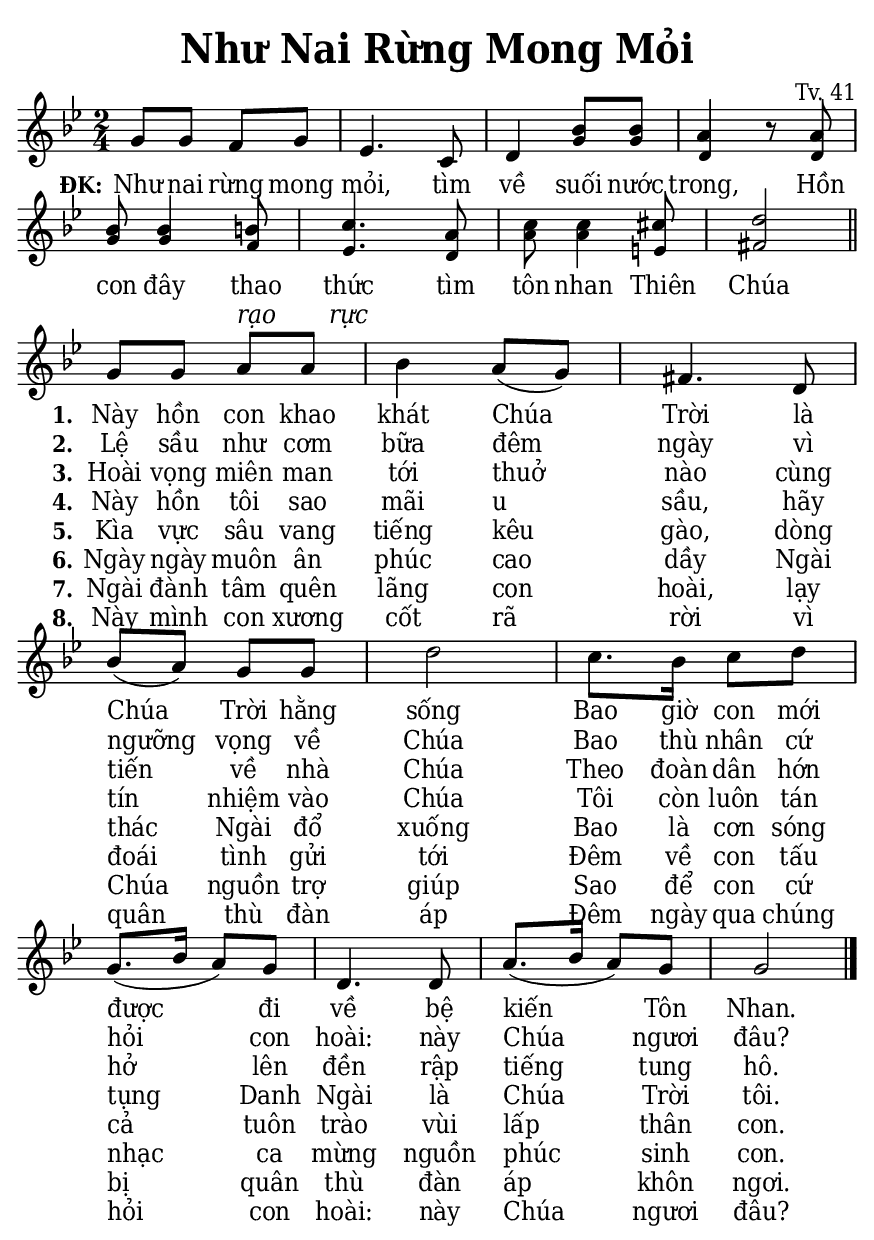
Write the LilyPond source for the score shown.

% Cài đặt chung\
\version "2.22.1"
\include "english.ly"

\header {
  title = \markup { \fontsize #1 "Như Nai Rừng Mong Mỏi" }
  composer = "Tv. 41"
  %arranger = "Lm. Kim Long"
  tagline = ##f
}

% Nhạc phiên khúc
nhacPhienKhucSop = \relative c'' {
  g8 g f g |
  ef4. c8 |
  d4 bf'8 bf |
  a4 r8 a |
  bf bf4 b!8 |
  c4. a8 |
  c c4 cs8 |
  d2 \bar "||" \break
  
  g,8 g a a |
  bf4 a8 (g) |
  fs4. d8 |
  bf' (a) g g |
  d'2 |
  c8. bf16 c8 d |
  g,8. (bf16 a8) g |
  d4. d8 |
  a'8. (bf16 a8) g |
  g2 \bar "|."
}

nhacPhienKhucAlto = \relative c'' {
  g8 g f g |
  ef4. c8 |
  d4 g8 g |
  d4 r8 d |
  g g4 f8 |
  ef4. d8 |
  a' a4 e!8 |
  fs2
}

% Lời phiên khúc
loiPhienKhucSop = \lyrics {
  \set stanza = "ĐK:"
  Như nai rừng mong mỏi,
  tìm về suối nước trong,
  Hồn con đây
  <<
    { thao thức }
    \new Lyrics {
	    \set associatedVoice = "beSop"
	    \override Lyrics.LyricText.font-shape = #'italic
	    rạo rực
	}
  >>
  tìm tôn nhan Thiên Chúa
  <<
    {
      \set stanza = "1."
      Này hồn con khao khát Chúa Trời
      là Chúa Trời hằng sống
      Bao giờ con mới được đi về bệ kiến Tôn Nhan.
    }
    \new Lyrics {
	    \set associatedVoice = "beSop"
	    \set stanza = "2."
	    Lệ sầu như cơm bữa đêm ngày
	    vì ngưỡng vọng về Chúa
	    Bao thù nhân cứ hỏi con hoài: này Chúa ngươi đâu?
    }
    \new Lyrics {
	    \set associatedVoice = "beSop"
	    \set stanza = "3."
	    Hoài vọng miên man tới thuở nào
	    cùng tiến về nhà Chúa
	    Theo đoàn dân hớn hở lên đền rập tiếng tung hô.
    }
    \new Lyrics {
	    \set associatedVoice = "beSop"
	    \set stanza = "4."
	    Này hồn tôi sao mãi u sầu,
	    hãy tín nhiệm vào Chúa
	    Tôi còn luôn tán tụng Danh Ngài là Chúa Trời tôi.
    }
    \new Lyrics {
	    \set associatedVoice = "beSop"
	    \set stanza = "5."
	    Kìa vực sâu vang tiếng kêu gào,
	    dòng thác Ngài đổ xuống
	    Bao là cơn sóng cả tuôn trào vùi lấp thân con.
    }
    \new Lyrics {
	    \set associatedVoice = "beSop"
	    \set stanza = "6."
	    Ngày ngày muôn ân phúc cao dầy
	    Ngài đoái tình gửi tới
	    Đêm về con tấu nhạc ca mừng nguồn phúc sinh con.
    }
    \new Lyrics {
	    \set associatedVoice = "beSop"
	    \set stanza = "7."
	    Ngài đành tâm quên lãng con hoài,
	    lạy Chúa nguồn trợ giúp
	    Sao để con cứ bị quân thù đàn áp khôn ngơi.
    }
    \new Lyrics {
	    \set associatedVoice = "beSop"
	    \set stanza = "8."
	    Này mình con xương cốt rã rời
	    vì quân thù đàn áp
	    Đêm ngày qua chúng hỏi con hoài:
	    này Chúa ngươi đâu?
    }
  >>
}

% Dàn trang
\paper {
  #(set-paper-size "a5")
  top-margin = 3\mm
  bottom-margin = 3\mm
  left-margin = 3\mm
  right-margin = 3\mm
  indent = #0
  #(define fonts
	 (make-pango-font-tree "Deja Vu Serif Condensed"
	 		       "Deja Vu Serif Condensed"
			       "Deja Vu Serif Condensed"
			       (/ 20 20)))
  print-page-number = ##f
  page-count = #1
}

TongNhip = {
  \key bf \major \time 2/4
  \set Timing.beamExceptions = #'()
  \set Timing.baseMoment = #(ly:make-moment 1/4)
}

% Đổi kích thước nốt cho bè phụ
notBePhu =
#(define-music-function (font-size music) (number? ly:music?)
   (for-some-music
     (lambda (m)
       (if (music-is-of-type? m 'rhythmic-event)
           (begin
             (set! (ly:music-property m 'tweaks)
                   (cons `(font-size . ,font-size)
                         (ly:music-property m 'tweaks)))
             #t)
           #f))
     music)
   music)

\score {
  \new ChoirStaff <<
    \new Staff \with {
        \consists "Merge_rests_engraver"
        printPartCombineTexts = ##f
      }
      <<
      \new Voice \TongNhip \partCombine 
        \nhacPhienKhucSop
        \notBePhu -1 { \nhacPhienKhucAlto }
      \new NullVoice = beSop \nhacPhienKhucSop
      \new Lyrics \lyricsto beSop \loiPhienKhucSop
      >>
  >>
  \layout {
    %\override Staff.TimeSignature.transparent = ##t
    \override Lyrics.LyricSpace.minimum-distance = #0.45
    \override Score.BarNumber.break-visibility = ##(#f #f #f)
    \override Score.SpacingSpanner.uniform-stretching = ##t
  } 
}
